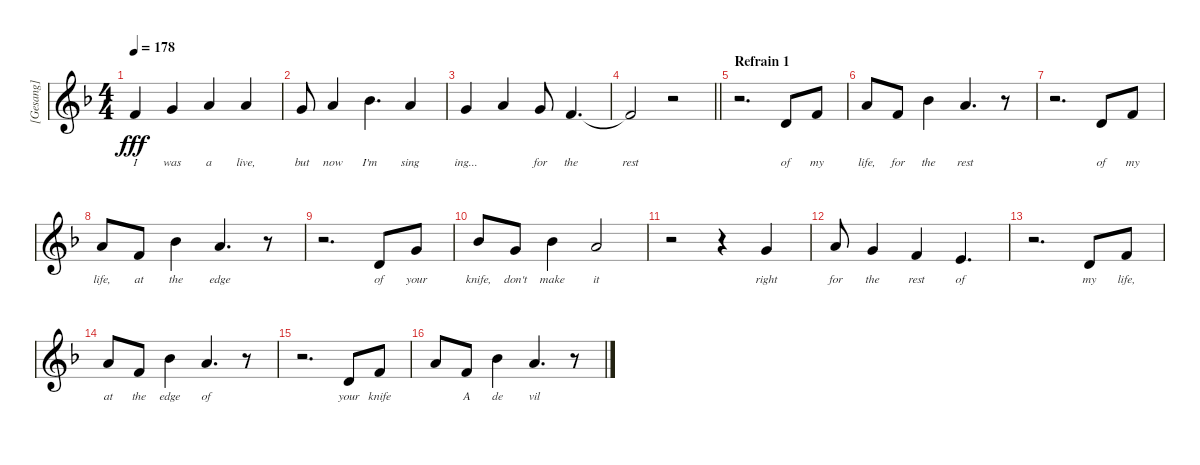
\track ("[Gesang]" "[Gesang]") {instrument tenorsax}
\staff {score}
\tuning (E4 B3 G3 D3 A2 D2) {hide}
\ts (4 4)
\tempo 178
\clef g2
\ks dminor
6.2.4{lyrics (0 "I") lyrics (1 "") lyrics (2 "") lyrics (3 "") lyrics (4 "") dy fff} 8.2.4{lyrics (0 "was") lyrics (1 "") lyrics (2 "") lyrics (3 "") lyrics (4 "")} 10.2.4{lyrics (0 "a") lyrics (1 "") lyrics (2 "") lyrics (3 "") lyrics (4 "")} 10.2.4{lyrics (0 "live,") lyrics (1 "") lyrics (2 "") lyrics (3 "") lyrics (4 "")} |
8.2.8{lyrics (0 "but") lyrics (1 "") lyrics (2 "") lyrics (3 "") lyrics (4 "")} 10.2.4{lyrics (0 "now") lyrics (1 "") lyrics (2 "") lyrics (3 "") lyrics (4 "")} 11.2.4{d lyrics (0 "I'm") lyrics (1 "") lyrics (2 "") lyrics (3 "") lyrics (4 "")} 10.2.4{lyrics (0 "sing") lyrics (1 "") lyrics (2 "") lyrics (3 "") lyrics (4 "")} |
8.2.4{lyrics (0 "ing...") lyrics (1 "") lyrics (2 "") lyrics (3 "") lyrics (4 "")} 10.2.4{lyrics (0 "") lyrics (1 "") lyrics (2 "") lyrics (3 "") lyrics (4 "")} 8.2.8{lyrics (0 "for") lyrics (1 "") lyrics (2 "") lyrics (3 "") lyrics (4 "")} 6.2.4{d lyrics (0 "the") lyrics (1 "") lyrics (2 "") lyrics (3 "") lyrics (4 "")} |
\barLineRight lightlight
6.2{t}.2{lyrics (0 "rest") lyrics (1 "") lyrics (2 "") lyrics (3 "") lyrics (4 "")} r.2 |
\section ("" "Refrain 1")
r.2{d} 3.2.8{lyrics (0 "of") lyrics (1 "") lyrics (2 "") lyrics (3 "") lyrics (4 "")} 6.2.8{lyrics (0 "my") lyrics (1 "") lyrics (2 "") lyrics (3 "") lyrics (4 "")} |
10.2.8{lyrics (0 "life,") lyrics (1 "") lyrics (2 "") lyrics (3 "") lyrics (4 "")} 6.2.8{lyrics (0 "for") lyrics (1 "") lyrics (2 "") lyrics (3 "") lyrics (4 "")} 11.2.4{lyrics (0 "the") lyrics (1 "") lyrics (2 "") lyrics (3 "") lyrics (4 "")} 10.2.4{d lyrics (0 "rest") lyrics (1 "") lyrics (2 "") lyrics (3 "") lyrics (4 "")} r.8 |
r.2{d} 3.2.8{lyrics (0 "of") lyrics (1 "") lyrics (2 "") lyrics (3 "") lyrics (4 "")} 6.2.8{lyrics (0 "my") lyrics (1 "") lyrics (2 "") lyrics (3 "") lyrics (4 "")} |
10.2.8{lyrics (0 "life,") lyrics (1 "") lyrics (2 "") lyrics (3 "") lyrics (4 "")} 6.2.8{lyrics (0 "at") lyrics (1 "") lyrics (2 "") lyrics (3 "") lyrics (4 "")} 11.2.4{lyrics (0 "the") lyrics (1 "") lyrics (2 "") lyrics (3 "") lyrics (4 "")} 10.2.4{d lyrics (0 "edge") lyrics (1 "") lyrics (2 "") lyrics (3 "") lyrics (4 "")} r.8 |
r.2{d} 3.2.8{lyrics (0 "of") lyrics (1 "") lyrics (2 "") lyrics (3 "") lyrics (4 "")} 8.2.8{lyrics (0 "your") lyrics (1 "") lyrics (2 "") lyrics (3 "") lyrics (4 "")} |
11.2.8{lyrics (0 "knife,") lyrics (1 "") lyrics (2 "") lyrics (3 "") lyrics (4 "")} 8.2.8{lyrics (0 "don't") lyrics (1 "") lyrics (2 "") lyrics (3 "") lyrics (4 "")} 11.2.4{lyrics (0 "make") lyrics (1 "") lyrics (2 "") lyrics (3 "") lyrics (4 "")} 10.2.2{lyrics (0 "it") lyrics (1 "") lyrics (2 "") lyrics (3 "") lyrics (4 "")} |
r.2 r.4 8.2.4{lyrics (0 "right") lyrics (1 "") lyrics (2 "") lyrics (3 "") lyrics (4 "")} |
10.2.8{lyrics (0 "for") lyrics (1 "") lyrics (2 "") lyrics (3 "") lyrics (4 "")} 8.2.4{lyrics (0 "the") lyrics (1 "") lyrics (2 "") lyrics (3 "") lyrics (4 "")} 6.2.4{lyrics (0 "rest") lyrics (1 "") lyrics (2 "") lyrics (3 "") lyrics (4 "")} 5.2.4{d lyrics (0 "of") lyrics (1 "") lyrics (2 "") lyrics (3 "") lyrics (4 "")} |
r.2{d} 3.2.8{lyrics (0 "my") lyrics (1 "") lyrics (2 "") lyrics (3 "") lyrics (4 "")} 6.2.8{lyrics (0 "life,") lyrics (1 "") lyrics (2 "") lyrics (3 "") lyrics (4 "")} |
10.2.8{lyrics (0 "at") lyrics (1 "") lyrics (2 "") lyrics (3 "") lyrics (4 "")} 6.2.8{lyrics (0 "the") lyrics (1 "") lyrics (2 "") lyrics (3 "") lyrics (4 "")} 11.2.4{lyrics (0 "edge") lyrics (1 "") lyrics (2 "") lyrics (3 "") lyrics (4 "")} 10.2.4{d lyrics (0 "of") lyrics (1 "") lyrics (2 "") lyrics (3 "") lyrics (4 "")} r.8 |
r.2{d} 3.2.8{lyrics (0 "your") lyrics (1 "") lyrics (2 "") lyrics (3 "") lyrics (4 "")} 6.2.8{lyrics (0 "knife") lyrics (1 "") lyrics (2 "") lyrics (3 "") lyrics (4 "")} |
10.2.8{lyrics (0 "") lyrics (1 "") lyrics (2 "") lyrics (3 "") lyrics (4 "")} 6.2.8{lyrics (0 "A") lyrics (1 "") lyrics (2 "") lyrics (3 "") lyrics (4 "")} 11.2.4{lyrics (0 "de") lyrics (1 "") lyrics (2 "") lyrics (3 "") lyrics (4 "")} 10.2.4{d lyrics (0 "vil") lyrics (1 "") lyrics (2 "") lyrics (3 "") lyrics (4 "")} r.8
